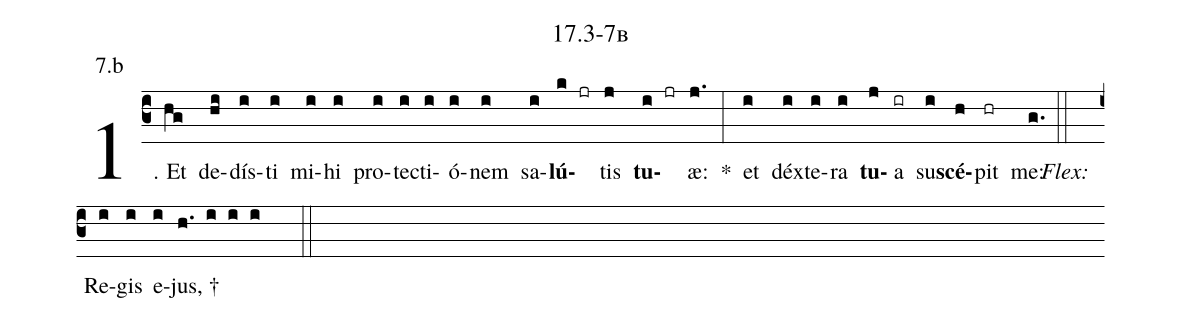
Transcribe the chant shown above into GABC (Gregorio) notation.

name: 17.3-7b;
annotation: 7.b;
%%
(c3)1. Et(hg) de(hi)dís(i)ti(i) mi(i)hi(i) pro(i)tec(i)ti(i)ó(i)nem(i) sa(i)<b>lú</b>(k jr)tis(j) <b>tu</b>(i jr)æ:(j.) *(:) et(i) déx(i)te(i)ra(i) <b>tu</b>(j)a(ir) su(i)<b>scé</b>(h)pit(hr) me:(g.) (::)
<i>Flex:</i>()  Re(i)gis(i) e(i)jus, †(h. i i i  ::)

%E(i) u(i) o(j) u(i) a(h) e.(g.) (::)
